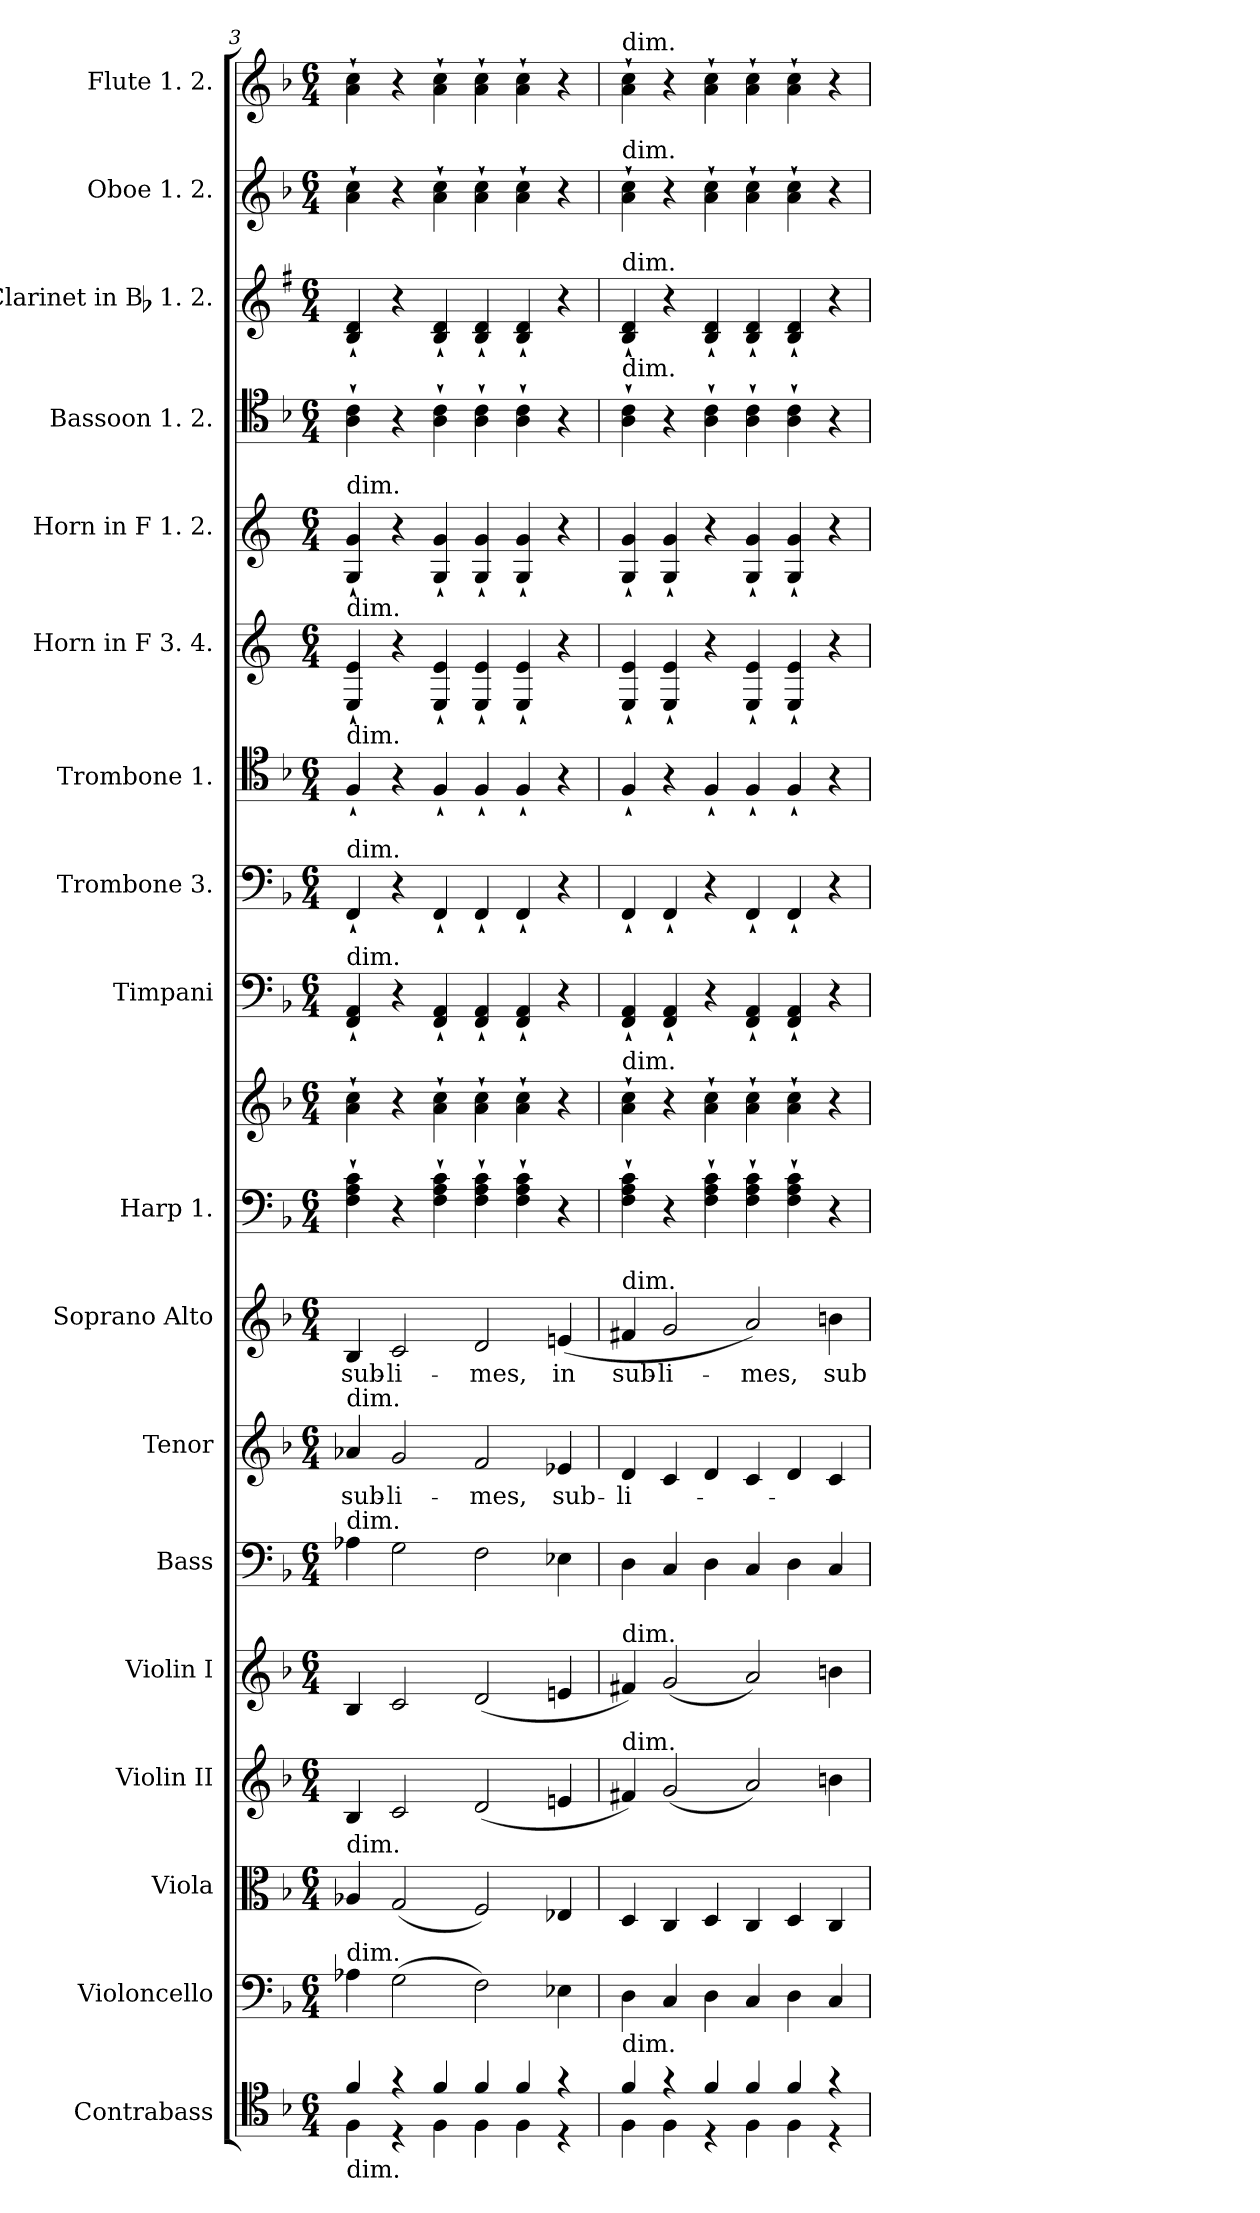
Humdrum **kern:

**kern	**kern	**kern	**kern	**kern	**kern	**kern	**text	**kern	**text	**kern	**kern	**kern	**kern	**kern	**kern	**kern	**kern	**kern	**kern	**kern
*part18	*part17	*part16	*part15	*part14	*part13	*part12	*part12	*part11	*part11	*part10	*part10	*part9	*part8	*part7	*part6	*part5	*part4	*part3	*part2	*part1
*staff19	*staff18	*staff17	*staff16	*staff15	*staff14	*staff13	*staff13	*staff12	*staff12	*staff11	*staff10	*staff9	*staff8	*staff7	*staff6	*staff5	*staff4	*staff3	*staff2	*staff1
*I"Contrabass	*I"Violoncello	*I"Viola	*I"Violin II	*I"Violin I	*I"Bass	*I"Tenor	*	*I"Soprano Alto	*	*I"Harp 1.	*	*I"Timpani	*I"Trombone 3.	*I"Trombone 1.	*I"Horn in F 3. 4.	*I"Horn in F 1. 2.	*I"Bassoon 1. 2.	*I"Clarinet in Bb 1. 2.	*I"Oboe 1. 2.	*I"Flute 1. 2.
*I'Cb.	*I'Vc.	*I'Vla.	*I'Vln. II	*I'Vln. I	*I'B.	*I'T.	*	*I'S.	*	*I'Hp.	*	*I'Timp.	*I'Tbn.	*I'Tbn.	*I'Hn.	*I'Hn.	*I'Bsn.	*I'Cl.	*I'Ob.	*I'Fl.
*clefC4	*clefF4	*clefC3	*clefG2	*clefG2	*clefF4	*clefG2	*	*clefG2	*	*clefF4	*clefG2	*clefF4	*clefF4	*clefC4	*clefG2	*clefG2	*clefC4	*clefG2	*clefG2	*clefG2
*ITrd7c12	*	*	*	*	*	*ITrd7c12	*	*	*	*	*	*	*	*	*ITrd4c7	*ITrd4c7	*	*ITrd1c2	*	*
*k[b-]	*k[b-]	*k[b-]	*k[b-]	*k[b-]	*k[b-]	*k[b-]	*	*k[b-]	*	*k[b-]	*k[b-]	*k[b-]	*k[b-]	*k[b-]	*k[b-]	*k[b-]	*k[b-]	*k[b-]	*k[b-]	*k[b-]
*F:	*F:	*F:	*F:	*F:	*F:	*F:	*	*F:	*	*F:	*F:	*F:	*F:	*F:	*F:	*F:	*F:	*F:	*F:	*F:
*M6/4	*M6/4	*M6/4	*M6/4	*M6/4	*M6/4	*M6/4	*	*M6/4	*	*M6/4	*M6/4	*M6/4	*M6/4	*M6/4	*M6/4	*M6/4	*M6/4	*M6/4	*M6/4	*M6/4
=3	=3	=3	=3	=3	=3	=3	=3	=3	=3	=3	=3	=3	=3	=3	=3	=3	=3	=3	=3	=3
*^	*	*	*	*	*	*	*	*	*	*	*	*	*	*	*	*	*	*	*	*
!	!	!	!	!	!	!	!	!	!	!	!	!	!	!	!	!	!LO:TX:t=dim.	!	!	!	!
!	!	!	!	!	!	!	!	!	!	!	!	!	!	!	!	!LO:TX:t=dim.	!	!	!	!	!
!	!	!	!	!	!	!	!	!	!	!	!	!	!	!	!LO:TX:t=dim.	!	!	!	!	!	!
!	!	!	!	!	!	!	!	!	!	!	!	!	!	!LO:TX:t=dim.	!	!	!	!	!	!	!
!	!	!	!	!	!	!	!	!	!	!	!	!	!LO:TX:t=dim.	!	!	!	!	!	!	!	!
!	!	!	!	!	!	!	!LO:TX:a:t=dim.	!	!	!	!	!	!	!	!	!	!	!	!	!	!
!	!	!	!	!	!	!LO:TX:a:t=dim.	!	!	!	!	!	!	!	!	!	!	!	!	!	!	!
!	!	!	!LO:TX:t=dim.	!	!	!	!	!	!	!	!	!	!	!	!	!	!	!	!	!	!
!	!	!LO:TX:t=dim.	!	!	!	!	!	!	!	!	!	!	!	!	!	!	!	!	!	!	!
!LO:TX:b:t=dim.	!	!	!	!	!	!	!	!	!	!	!	!	!	!	!	!	!	!	!	!	!
4F	4FF	4A-X	4A-X	4B-	4B-	4A-X	4A-X	sub-	4B-	sub-	4F`< 4A`< 4c`<	4a` 4cc`	4FF` 4AA`	4FF`	4F`	4AA`> 4A`>	4C`> 4c`>	4A` 4c`	4A`> 4c`>	4a` 4cc`	4a` 4cc`
4r	4r	(2G	(2G	2c	2c	2G	2G	-li-	2c	-li-	4r	4r	4r	4r	4r	4r	4r	4r	4r	4r	4r
4F	4FF	.	.	.	.	.	.	.	.	.	4F`< 4A`< 4c`<	4a` 4cc`	4FF` 4AA`	4FF`	4F`	4AA`> 4A`>	4C`> 4c`>	4A` 4c`	4A`> 4c`>	4a` 4cc`	4a` 4cc`
4F	4FF	2F)	2F)	(2d	(2d	2F	2F	-mes,	2d	-mes,	4F`< 4A`< 4c`<	4a` 4cc`	4FF` 4AA`	4FF`	4F`	4AA`> 4A`>	4C`> 4c`>	4A` 4c`	4A`> 4c`>	4a` 4cc`	4a` 4cc`
4F	4FF	.	.	.	.	.	.	.	.	.	4F`< 4A`< 4c`<	4a` 4cc`	4FF` 4AA`	4FF`	4F`	4AA`> 4A`>	4C`> 4c`>	4A` 4c`	4A`> 4c`>	4a` 4cc`	4a` 4cc`
4r	4r	4E-Xi	4E-Xi	4en	4en	4E-Xi	4E-Xi	sub-	(>4enj	in	4r	4r	4r	4r	4r	4r	4r	4r	4r	4r	4r
=4	=4	=4	=4	=4	=4	=4	=4	=4	=4	=4	=4	=4	=4	=4	=4	=4	=4	=4	=4	=4	=4
!	!	!	!	!	!	!	!	!	!	!	!	!	!	!	!	!	!	!	!	!	!LO:TX:t=dim.
!	!	!	!	!	!	!	!	!	!	!	!	!	!	!	!	!	!	!	!	!LO:TX:t=dim.	!
!	!	!	!	!	!	!	!	!	!	!	!	!	!	!	!	!	!	!	!LO:TX:t=dim.	!	!
!	!	!	!	!	!	!	!	!	!	!	!	!	!	!	!	!	!	!LO:TX:t=dim.	!	!	!
!	!	!	!	!	!	!	!	!	!	!	!	!LO:TX:t=dim.	!	!	!	!	!	!	!	!	!
!	!	!	!	!	!	!	!	!	!LO:TX:a:t=dim.	!	!	!	!	!	!	!	!	!	!	!	!
!	!	!	!	!	!LO:TX:t=dim.	!	!	!	!	!	!	!	!	!	!	!	!	!	!	!	!
!	!	!	!	!LO:TX:t=dim.	!	!	!	!	!	!	!	!	!	!	!	!	!	!	!	!	!
!LO:TX:a:t=dim.	!	!	!	!	!	!	!	!	!	!	!	!	!	!	!	!	!	!	!	!	!
4F	4FF	4D	4D	4f#X)	4f#X)	4D	4D	-li-	4f#X	sub-	4F`< 4A`< 4c`<	4a` 4cc`	4FF` 4AA`	4FF`	4F`	4AA`> 4A`>	4C`> 4c`>	4A` 4c`	4A`> 4c`>	4a` 4cc`	4a` 4cc`
4rg	4FF	4C	4C	(2g	(2g	4C	4C	.	2g	-li-	4r	4r	4FF` 4AA`	4FF`	4r	4AA`> 4A`>	4C`> 4c`>	4r	4r	4r	4r
4F	4rD	4D	4D	.	.	4D	4D	.	.	.	4F`< 4A`< 4c`<	4a` 4cc`	4r	4r	4F`	4r	4r	4A` 4c`	4A`> 4c`>	4a` 4cc`	4a` 4cc`
4F	4FF	4C	4C	2a)	2a)	4C	4C	.	2a)	-mes,	4F`< 4A`< 4c`<	4a` 4cc`	4FF` 4AA`	4FF`	4F`	4AA`> 4A`>	4C`> 4c`>	4A` 4c`	4A`> 4c`>	4a` 4cc`	4a` 4cc`
4F	4FF	4D	4D	.	.	4D	4D	.	.	.	4F`< 4A`< 4c`<	4a` 4cc`	4FF` 4AA`	4FF`	4F`	4AA`> 4A`>	4C`> 4c`>	4A` 4c`	4A`> 4c`>	4a` 4cc`	4a` 4cc`
4rg	4rD	4C	4C	4bni	4bni	4C	4C	.	4bni	sub-	4r	4r	4r	4r	4r	4r	4r	4r	4r	4r	4r
*v	*v	*	*	*	*	*	*	*	*	*	*	*	*	*	*	*	*	*	*	*	*
=	=	=	=	=	=	=	=	=	=	=	=	=	=	=	=	=	=	=	=	=
*-	*-	*-	*-	*-	*-	*-	*-	*-	*-	*-	*-	*-	*-	*-	*-	*-	*-	*-	*-	*-
